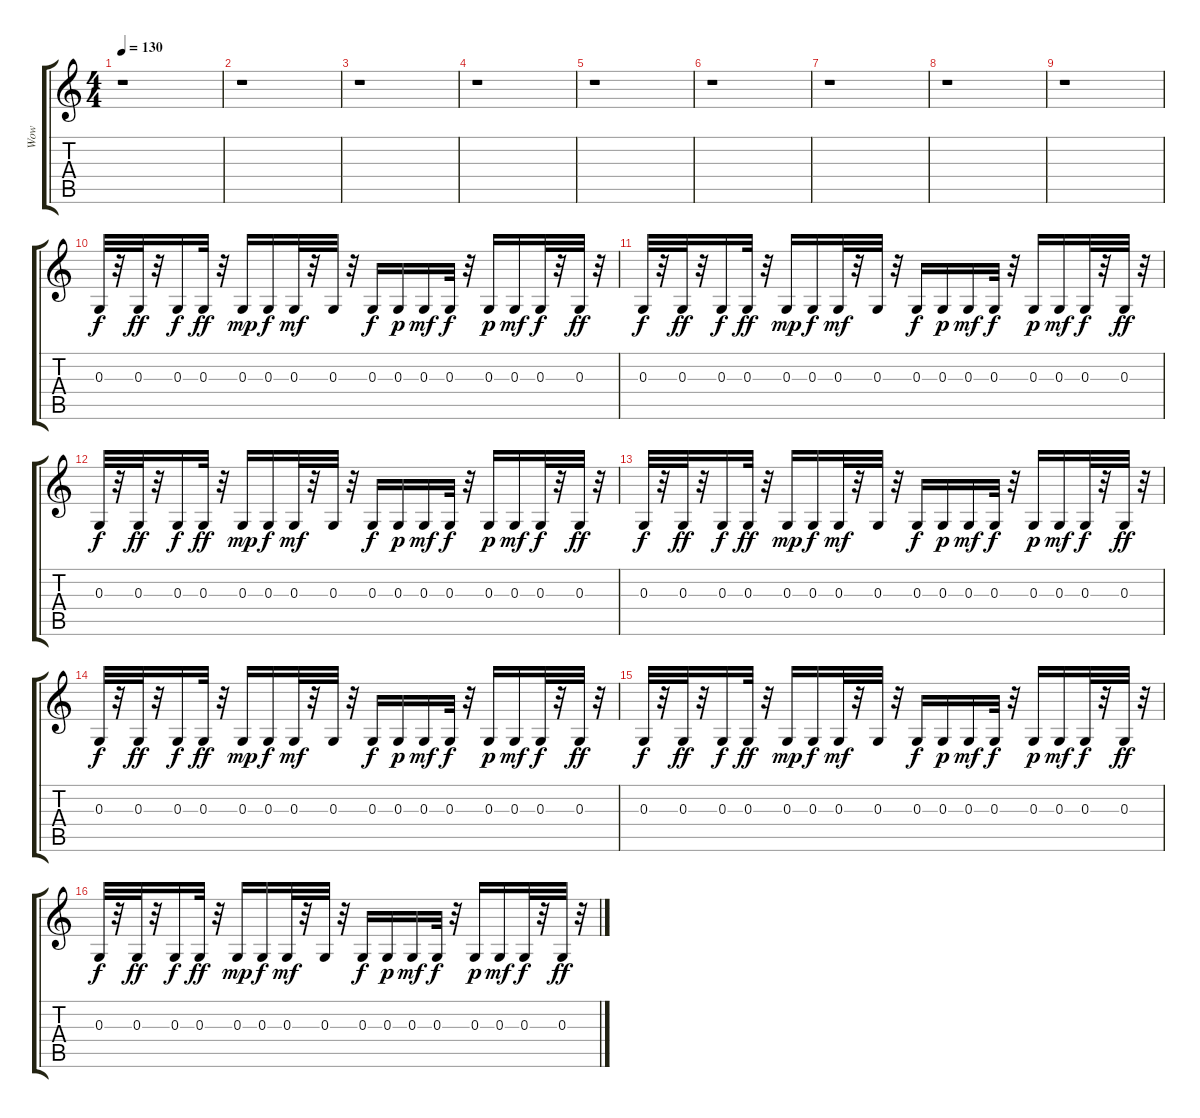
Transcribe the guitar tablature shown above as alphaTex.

\track ("Wow" "Wow") {instrument lead5charang}
\staff {score tabs}
\tuning (E4 B3 G3 D3 A2 E2) {hide}
\ts (4 4)
\tempo 130
\clef g2
\ks c
r.1{dy f} |
r.1 |
r.1 |
r.1 |
r.1 |
r.1 |
r.1 |
r.1 |
r.1 |
0.3.32 r.32 0.3.32{dy ff} r.32 0.3.16{dy f} 0.3.32{dy ff} r.32 0.3.16{dy mp} 0.3.16{dy f} 0.3.32{dy mf} r.32 0.3.32 r.32 0.3.16{dy f} 0.3.16{dy p} 0.3.16{dy mf} 0.3.32{dy f} r.32 0.3.16{dy p} 0.3.16{dy mf} 0.3.32{dy f} r.32 0.3.32{dy ff} r.32 |
0.3.32{dy f} r.32 0.3.32{dy ff} r.32 0.3.16{dy f} 0.3.32{dy ff} r.32 0.3.16{dy mp} 0.3.16{dy f} 0.3.32{dy mf} r.32 0.3.32 r.32 0.3.16{dy f} 0.3.16{dy p} 0.3.16{dy mf} 0.3.32{dy f} r.32 0.3.16{dy p} 0.3.16{dy mf} 0.3.32{dy f} r.32 0.3.32{dy ff} r.32 |
0.3.32{dy f} r.32 0.3.32{dy ff} r.32 0.3.16{dy f} 0.3.32{dy ff} r.32 0.3.16{dy mp} 0.3.16{dy f} 0.3.32{dy mf} r.32 0.3.32 r.32 0.3.16{dy f} 0.3.16{dy p} 0.3.16{dy mf} 0.3.32{dy f} r.32 0.3.16{dy p} 0.3.16{dy mf} 0.3.32{dy f} r.32 0.3.32{dy ff} r.32 |
0.3.32{dy f} r.32 0.3.32{dy ff} r.32 0.3.16{dy f} 0.3.32{dy ff} r.32 0.3.16{dy mp} 0.3.16{dy f} 0.3.32{dy mf} r.32 0.3.32 r.32 0.3.16{dy f} 0.3.16{dy p} 0.3.16{dy mf} 0.3.32{dy f} r.32 0.3.16{dy p} 0.3.16{dy mf} 0.3.32{dy f} r.32 0.3.32{dy ff} r.32 |
0.3.32{dy f} r.32 0.3.32{dy ff} r.32 0.3.16{dy f} 0.3.32{dy ff} r.32 0.3.16{dy mp} 0.3.16{dy f} 0.3.32{dy mf} r.32 0.3.32 r.32 0.3.16{dy f} 0.3.16{dy p} 0.3.16{dy mf} 0.3.32{dy f} r.32 0.3.16{dy p} 0.3.16{dy mf} 0.3.32{dy f} r.32 0.3.32{dy ff} r.32 |
0.3.32{dy f} r.32 0.3.32{dy ff} r.32 0.3.16{dy f} 0.3.32{dy ff} r.32 0.3.16{dy mp} 0.3.16{dy f} 0.3.32{dy mf} r.32 0.3.32 r.32 0.3.16{dy f} 0.3.16{dy p} 0.3.16{dy mf} 0.3.32{dy f} r.32 0.3.16{dy p} 0.3.16{dy mf} 0.3.32{dy f} r.32 0.3.32{dy ff} r.32 |
0.3.32{dy f} r.32 0.3.32{dy ff} r.32 0.3.16{dy f} 0.3.32{dy ff} r.32 0.3.16{dy mp} 0.3.16{dy f} 0.3.32{dy mf} r.32 0.3.32 r.32 0.3.16{dy f} 0.3.16{dy p} 0.3.16{dy mf} 0.3.32{dy f} r.32 0.3.16{dy p} 0.3.16{dy mf} 0.3.32{dy f} r.32 0.3.32{dy ff} r.32
